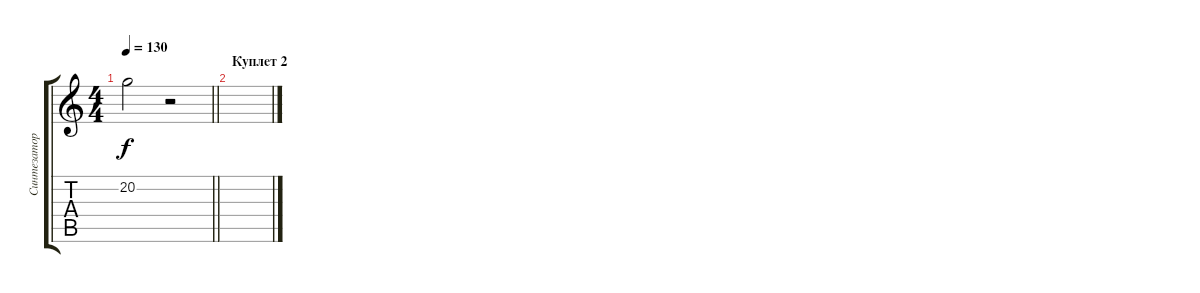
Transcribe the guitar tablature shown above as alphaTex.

\track ("Синтезатор" "Синтезатор") {instrument panflute}
\staff {score tabs}
\tuning (E4 B3 G3 D3 A2 E2) {hide}
\ts (4 4)
\tempo 130
\clef g2
\barLineRight lightlight
\ks c
20.2{t}.2{dy f} r.2 |
\section ("" "Куплет 2")
